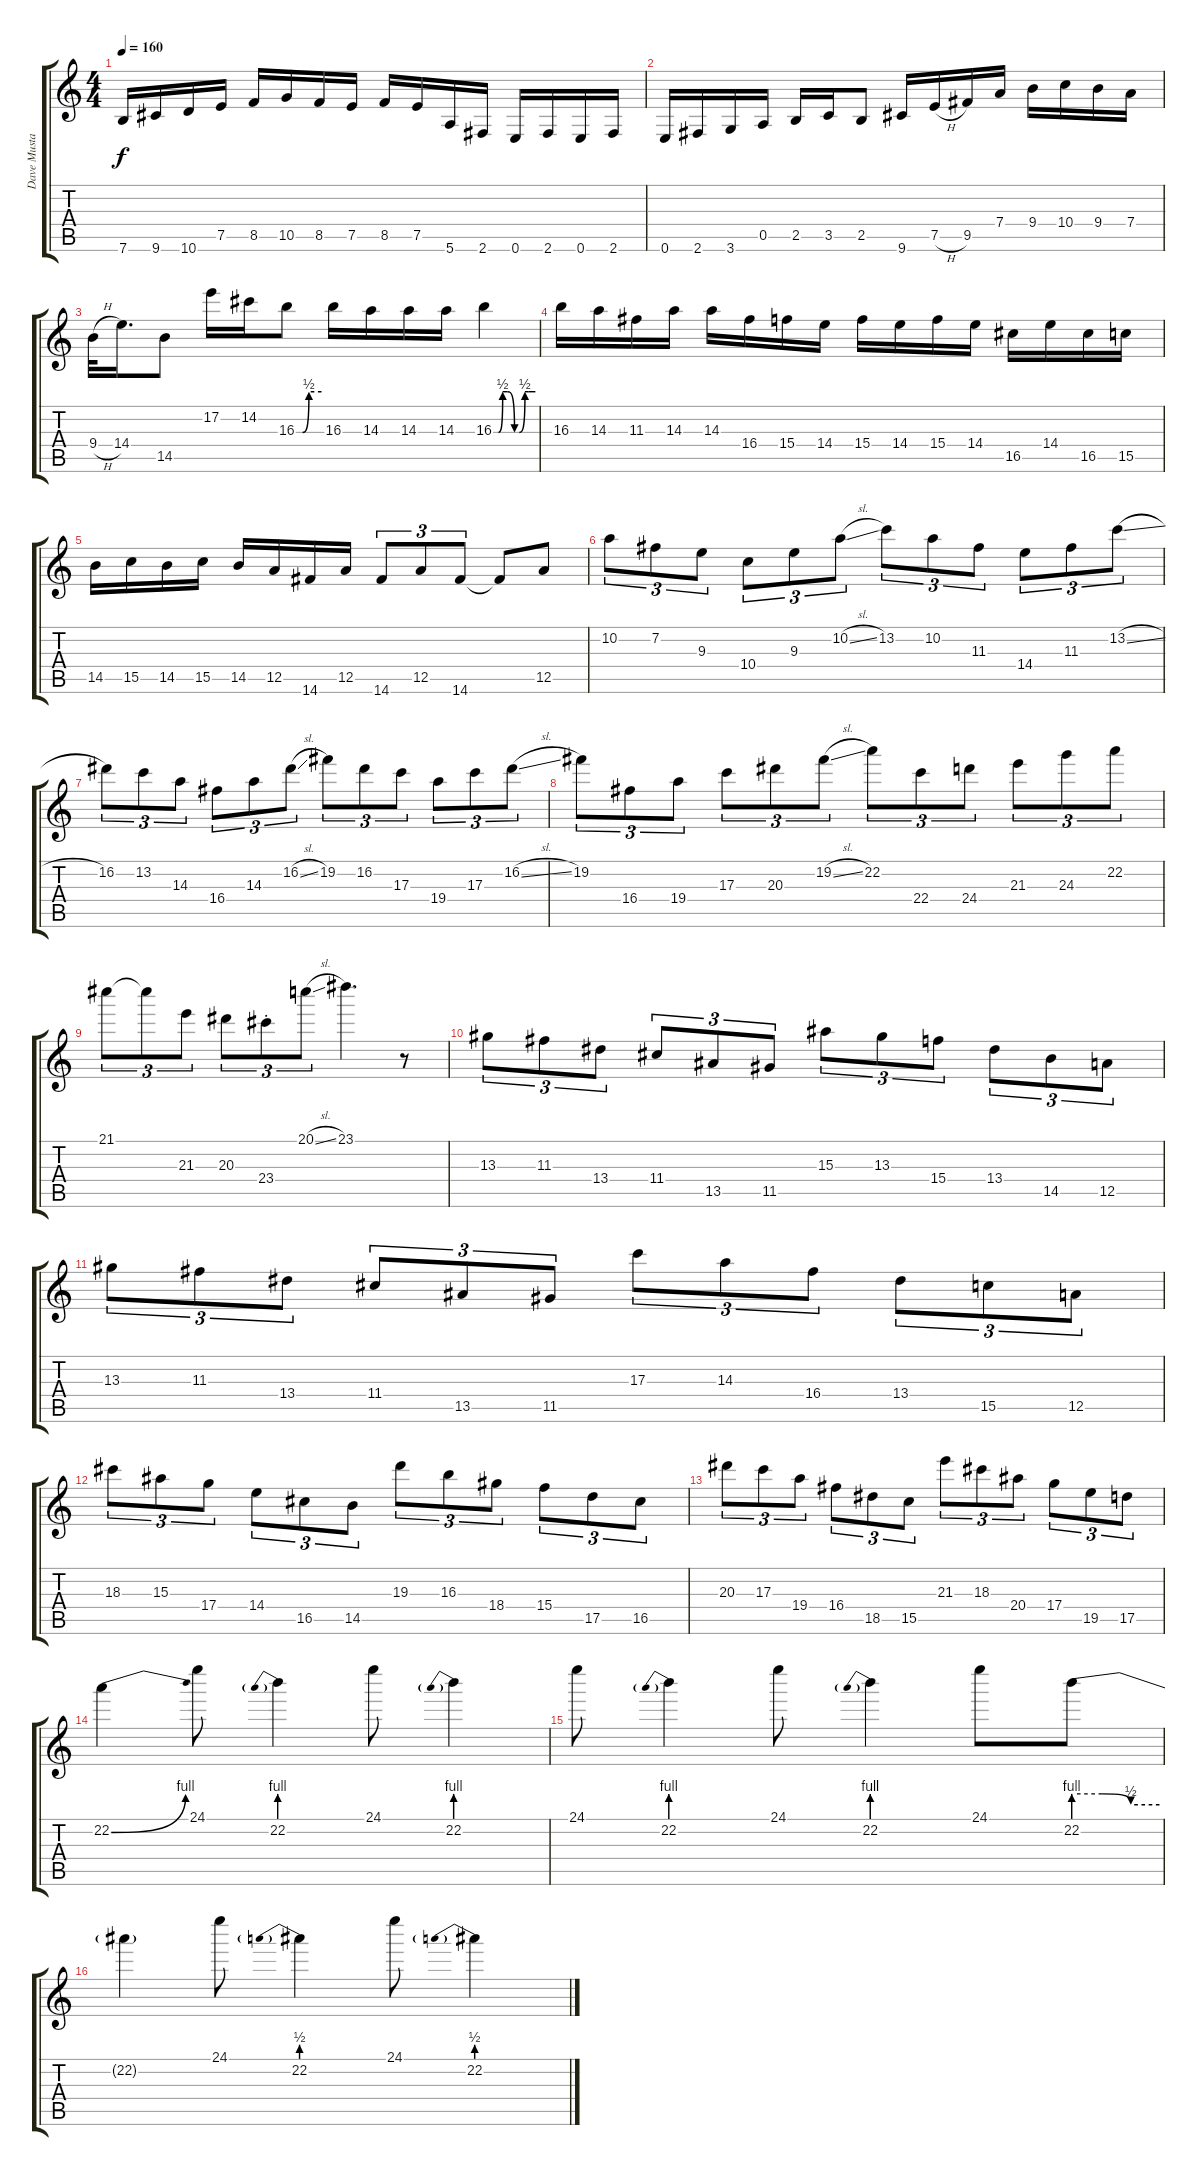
\track ("Dave Mustaine" "Dave Musta") {instrument distortionguitar}
\staff {score tabs}
\tuning (E4 B3 G3 D3 A2 E2) {hide}
\ts (4 4)
\tempo 160
\clef g2
\ks c
7.6.16{dy f} 9.6.16 10.6.16 7.5.16 8.5.16 10.5.16 8.5.16 7.5.16 8.5.16 7.5.16 5.6.16 2.6.16 0.6.16 2.6.16 0.6.16 2.6.16 |
0.6.16 2.6.16 3.6.16 0.5.16 2.5.16 3.5.16 2.5.8 9.6.16 7.5{h}.16 9.5.16 7.4.16 9.4.16 10.4.16 9.4.16 7.4.16 |
9.4{h}.32 14.4.16{d} 14.5.8 17.2.16 14.2.16 16.3{be (custom 0 0 15 0 30 2 60 2)}.8 16.3.16 14.3.16 14.3.16 14.3.16 16.3{be (custom 0 0 7 0 13 2 20 2 30 0 37 0 45 2 50 2 60 2)}.4 |
16.3.16 14.3.16 11.3.16 14.3.16 14.3.16 16.4.16 15.4.16 14.4.16 15.4.16 14.4.16 15.4.16 14.4.16 16.5.16 14.4.16 16.5.16 15.5.16 |
14.5.16 15.5.16 14.5.16 15.5.16 14.5.16 12.5.16 14.6.16 12.5.16 14.6.8{tu (3 2)} 12.5.8{tu (3 2)} 14.6.8{tu (3 2)} 14.6{t}.8 12.5.8 |
10.2.8{tu (3 2)} 7.2.8{tu (3 2)} 9.3.8{tu (3 2)} 10.4.8{tu (3 2)} 9.3.8{tu (3 2)} 10.2{sl}.8{tu (3 2)} 13.2.8{tu (3 2)} 10.2.8{tu (3 2)} 11.3.8{tu (3 2)} 14.4.8{tu (3 2)} 11.3.8{tu (3 2)} 13.2{sl}.8{tu (3 2)} |
16.2.8{tu (3 2)} 13.2.8{tu (3 2)} 14.3.8{tu (3 2)} 16.4.8{tu (3 2)} 14.3.8{tu (3 2)} 16.2{sl}.8{tu (3 2)} 19.2.8{tu (3 2)} 16.2.8{tu (3 2)} 17.3.8{tu (3 2)} 19.4.8{tu (3 2)} 17.3.8{tu (3 2)} 16.2{sl}.8{tu (3 2)} |
19.2.8{tu (3 2)} 16.4.8{tu (3 2)} 19.4.8{tu (3 2)} 17.3.8{tu (3 2)} 20.3.8{tu (3 2)} 19.2{sl}.8{tu (3 2)} 22.2.8{tu (3 2)} 22.4.8{tu (3 2)} 24.4.8{tu (3 2)} 21.3.8{tu (3 2)} 24.3.8{tu (3 2)} 22.2.8{tu (3 2)} |
21.1.8{tu (3 2)} 21.1{t}.8{tu (3 2)} 21.3.8{tu (3 2)} 20.3.8{tu (3 2)} 23.4{st}.8{tu (3 2)} 20.1{sl}.8{tu (3 2)} 23.1.4{d} r.8 |
13.3.8{tu (3 2)} 11.3.8{tu (3 2)} 13.4.8{tu (3 2)} 11.4.8{tu (3 2)} 13.5.8{tu (3 2)} 11.5.8{tu (3 2)} 15.3.8{tu (3 2)} 13.3.8{tu (3 2)} 15.4.8{tu (3 2)} 13.4.8{tu (3 2)} 14.5.8{tu (3 2)} 12.5.8{tu (3 2)} |
13.3.8{tu (3 2)} 11.3.8{tu (3 2)} 13.4.8{tu (3 2)} 11.4.8{tu (3 2)} 13.5.8{tu (3 2)} 11.5.8{tu (3 2)} 17.3.8{tu (3 2)} 14.3.8{tu (3 2)} 16.4.8{tu (3 2)} 13.4.8{tu (3 2)} 15.5.8{tu (3 2)} 12.5.8{tu (3 2)} |
18.3.8{tu (3 2)} 15.3.8{tu (3 2)} 17.4.8{tu (3 2)} 14.4.8{tu (3 2)} 16.5.8{tu (3 2)} 14.5.8{tu (3 2)} 19.3.8{tu (3 2)} 16.3.8{tu (3 2)} 18.4.8{tu (3 2)} 15.4.8{tu (3 2)} 17.5.8{tu (3 2)} 16.5.8{tu (3 2)} |
20.3.8{tu (3 2)} 17.3.8{tu (3 2)} 19.4.8{tu (3 2)} 16.4.8{tu (3 2)} 18.5.8{tu (3 2)} 15.5.8{tu (3 2)} 21.3.8{tu (3 2)} 18.3.8{tu (3 2)} 20.4.8{tu (3 2)} 17.4.8{tu (3 2)} 19.5.8{tu (3 2)} 17.5.8{tu (3 2)} |
22.2{be (bend 0 0 60 4)}.4 24.1.8 22.2{be (prebend 0 4 60 4)}.4 24.1.8 22.2{be (prebend 0 4 60 4)}.4 |
24.1.8 22.2{be (prebend 0 4 60 4)}.4 24.1.8 22.2{be (prebend 0 4 60 4)}.4 24.1.8 22.2{be (custom 0 4 20 4 40 2 60 2)}.8 |
22.2{t}.4 24.1.8 22.2{be (prebend 0 2 60 2)}.4 24.1.8 22.2{be (prebend 0 2 60 2)}.4
